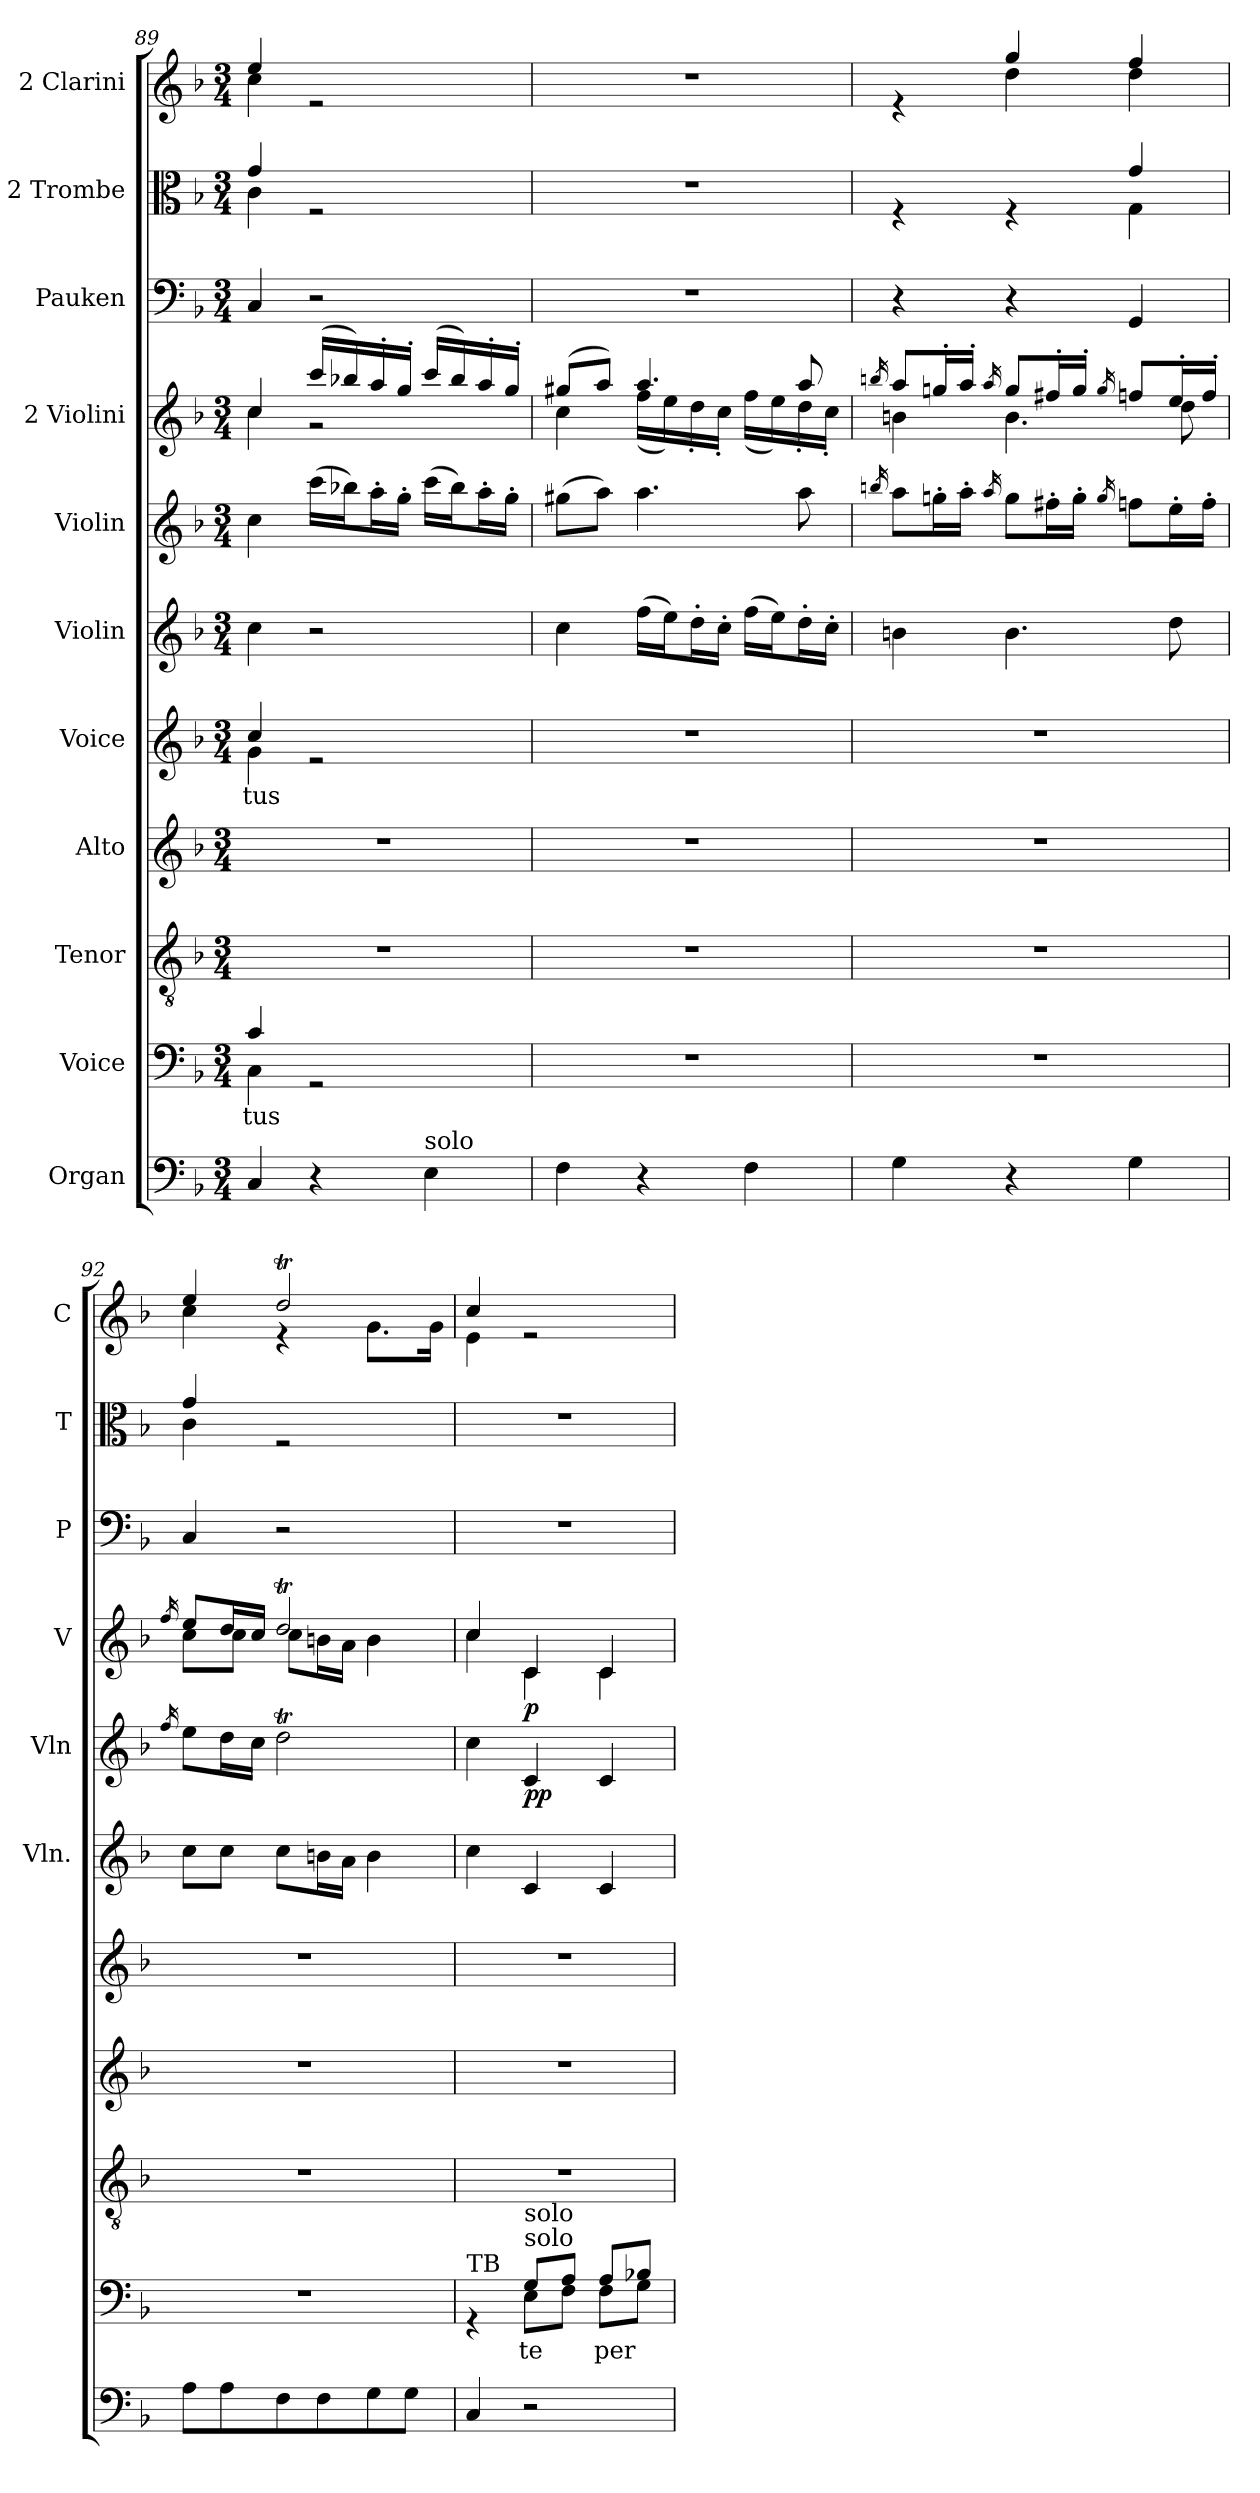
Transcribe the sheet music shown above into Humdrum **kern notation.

**kern	**kern	**text	**kern	**kern	**kern	**text	**kern	**kern	**dynam	**kern	**dynam	**kern	**kern	**kern
*part11	*part10	*part10	*part9	*part8	*part7	*part7	*part6	*part5	*part5	*part4	*part4	*part3	*part2	*part1
*staff11	*staff10	*staff10	*staff9	*staff8	*staff7	*staff7	*staff6	*staff5	*staff5	*staff4	*staff4	*staff3	*staff2	*staff1
*I"Organ	*I"Voice	*	*I"Tenor	*I"Alto	*I"Voice	*	*I"Violin	*I"Violin	*	*I"2 Violini	*	*I"Pauken	*I"2 Trombe	*I"2 Clarini
*	*	*	*	*	*	*	*I'Vln.	*I'Vln	*	*I'V	*	*I'P	*I'T	*I'C
!!LO:PB:g=z
*clefF4	*clefF4	*	*clefGv2	*clefG2	*clefG2	*	*clefG2	*clefG2	*	*clefG2	*	*clefF4	*clefC3	*clefG2
*k[b-]	*k[b-]	*	*k[b-]	*k[b-]	*k[b-]	*	*k[b-]	*k[b-]	*	*k[b-]	*	*k[b-]	*k[b-]	*k[b-]
*M3/4	*M3/4	*	*M3/4	*M3/4	*M3/4	*	*M3/4	*M3/4	*	*M3/4	*	*M3/4	*M3/4	*M3/4
=89	=89	=89	=89	=89	=89	=89	=89	=89	=89	=89	=89	=89	=89	=89
!	!	!LO:LY:b	!	!	!	!LO:LY:b	!	!	!	!	!	!	!	!
*	*^	*	*	*	*^	*	*	*	*	*^	*	*	*^	*^
4C/	4c/	4C\	-tus	2.r	2.r	4cc/	4g\	-tus	4cc\	4cc\	.	4cc/	4cc\	.	4C/	4g/	4c\	4ee/	4cc\
4r	2rGG	2ryy	.	.	.	2re	2ryy	.	2r	(16ccc\LL	.	(16ccc/LL	2r	.	2r	2rF	2ryy	2re	2ryy
.	.	.	.	.	.	.	.	.	.	16bb-X\J)	.	16bb-X/)	.	.	.	.	.	.	.
.	.	.	.	.	.	.	.	.	.	16aa'\L	.	16aa'/	.	.	.	.	.	.	.
.	.	.	.	.	.	.	.	.	.	16gg'\JJ	.	16gg'/JJ	.	.	.	.	.	.	.
!LO:TX:a:t=solo	!	!	!	!	!	!	!	!	!	!	!	!	!	!	!	!	!	!	!
4E\	.	.	.	.	.	.	.	.	.	(16ccc\LL	.	(16ccc/LL	.	.	.	.	.	.	.
.	.	.	.	.	.	.	.	.	.	16bb-\J)	.	16bb-/)	.	.	.	.	.	.	.
.	.	.	.	.	.	.	.	.	.	16aa'\L	.	16aa'/	.	.	.	.	.	.	.
.	.	.	.	.	.	.	.	.	.	16gg'\JJ	.	16gg'/JJ	.	.	.	.	.	.	.
*	*	*	*	*	*	*	*	*	*	*	*	*	*	*	*	*v	*v	*	*
*	*v	*v	*	*	*	*v	*v	*	*	*	*	*	*	*	*	*	*v	*v
=90	=90	=90	=90	=90	=90	=90	=90	=90	=90	=90	=90	=90	=90	=90	=90
4F\	2.r	.	2.r	2.r	2.r	.	4cc\	(8gg#X\L	.	(8gg#X/L	4cc\	.	2.r	2.r	2.r
.	.	.	.	.	.	.	.	8aa\J)	.	8aa/J)	.	.	.	.	.
4r	.	.	.	.	.	.	(16ff\LL	4.aa\	.	4.aa/	(16ff\LL	.	.	.	.
.	.	.	.	.	.	.	16ee\J)	.	.	.	16ee\)	.	.	.	.
.	.	.	.	.	.	.	16dd'\L	.	.	.	16dd'\	.	.	.	.
.	.	.	.	.	.	.	16cc'\JJ	.	.	.	16cc'\JJ	.	.	.	.
4F\	.	.	.	.	.	.	(16ff\LL	.	.	.	(16ff\LL	.	.	.	.
.	.	.	.	.	.	.	16ee\J)	.	.	.	16ee\)	.	.	.	.
.	.	.	.	.	.	.	16dd'\L	8aa\	.	8aa/	16dd'\	.	.	.	.
.	.	.	.	.	.	.	16cc'\JJ	.	.	.	16cc'\JJ	.	.	.	.
=91	=91	=91	=91	=91	=91	=91	=91	=91	=91	=91	=91	=91	=91	=91	=91
.	.	.	.	.	.	.	.	16qbbn/	.	16qbbn/	.	.	.	.	.
*	*	*	*	*	*	*	*	*	*	*	*	*	*	*^	*^
4G\	2.r	.	2.r	2.r	2.r	.	4bn\	8aa\L	.	8aa/L	4bn\	.	4r	4rF	2ryy	4re	4ryy
.	.	.	.	.	.	.	.	16ggn'\L	.	16ggn'/L	.	.	.	.	.	.	.
.	.	.	.	.	.	.	.	16aa'\JJ	.	16aa'/JJ	.	.	.	.	.	.	.
.	.	.	.	.	.	.	.	16qaa/	.	16qaa/	.	.	.	.	.	.	.
4r	.	.	.	.	.	.	4.b\	8gg\L	.	8gg/L	4.b\	.	4r	4rF	.	4gg/	4dd\
.	.	.	.	.	.	.	.	16ff#X'\L	.	16ff#X'/L	.	.	.	.	.	.	.
.	.	.	.	.	.	.	.	16gg'\JJ	.	16gg'/JJ	.	.	.	.	.	.	.
.	.	.	.	.	.	.	.	16qgg/	.	16qgg/	.	.	.	.	.	.	.
4G\	.	.	.	.	.	.	.	8ffn\L	.	8ffn/L	.	.	4GG/	4g/	4G\	4ff/	4dd\
.	.	.	.	.	.	.	8dd\	16ee'\L	.	16ee'/L	8dd\	.	.	.	.	.	.
.	.	.	.	.	.	.	.	16ff'\JJ	.	16ff'/JJ	.	.	.	.	.	.	.
=92	=92	=92	=92	=92	=92	=92	=92	=92	=92	=92	=92	=92	=92	=92	=92	=92	=92
.	.	.	.	.	.	.	.	16qff/	.	16qff/	.	.	.	.	.	.	.
8A\L	2.r	.	2.r	2.r	2.r	.	8cc\L	8ee\L	.	8ee/L	8cc\L	.	4C/	4g/	4c\	4ee/	4cc\
8A\	.	.	.	.	.	.	8cc\J	16dd\L	.	16dd/L	8cc\J	.	.	.	.	.	.
.	.	.	.	.	.	.	.	16cc\JJ	.	16cc/JJ	.	.	.	.	.	.	.
8F\	.	.	.	.	.	.	8cc\L	2ddT\	.	2ddT/	8cc\L	.	2r	2rF	2ryy	2ddT/	4r
8F\	.	.	.	.	.	.	16bn\L	.	.	.	16bn\L	.	.	.	.	.	.
.	.	.	.	.	.	.	16a\JJ	.	.	.	16a\JJ	.	.	.	.	.	.
8G\	.	.	.	.	.	.	4b\	.	.	.	4b\	.	.	.	.	.	8.g\L
8G\J	.	.	.	.	.	.	.	.	.	.	.	.	.	.	.	.	.
.	.	.	.	.	.	.	.	.	.	.	.	.	.	.	.	.	16g\Jk
*	*	*	*	*	*	*	*	*	*	*	*	*	*	*v	*v	*	*
!!LO:LB:g=z	!!
=93	=93	=93	=93	=93	=93	=93	=93	=93	=93	=93	=93	=93	=93	=93	=93	=93
*	*^	*	*	*	*	*	*	*	*	*	*	*	*	*	*	*
!	!LO:TX:a:t=TB	!	!	!	!	!	!	!	!	!	!	!	!	!	!	!	!
4C/	4rGG	4ryy	.	2.r	2.r	2.r	.	4cc\	4cc\	.	4cc/	4cc\	.	2.r	2.r	4cc/	4e\
!	!LO:TX:a:t=solo	!	!	!	!	!	!	!	!	!	!	!	!	!	!	!	!
!	!LO:TX:a:t=solo	!	!	!	!	!	!	!	!	!	!	!	!	!	!	!	!
!	!	!	!LO:LY:b	!	!	!	!	!	!	!LO:DY:b	!	!	!	!	!	!	!
!	!	!	!	!	!	!	!	!	!	!LO:DY:n=1:b	!	!	!LO:DY:b	!	!	!	!
2r	8G/L	8E\L	te	.	.	.	.	4c/	4c/	p p	4c/	4c\	p	.	.	2re	2ryy
.	8A/J	8F\J	.	.	.	.	.	.	.	.	.	.	.	.	.	.	.
!	!	!	!LO:LY:b	!	!	!	!	!	!	!	!	!	!	!	!	!	!
.	8A/L	8F\L	per	.	.	.	.	4c/	4c/	.	4c/	4c\	.	.	.	.	.
.	8B-X/J	8G\J	.	.	.	.	.	.	.	.	.	.	.	.	.	.	.
*	*v	*v	*	*	*	*	*	*	*	*	*v	*v	*	*	*	*v	*v
=	=	=	=	=	=	=	=	=	=	=	=	=	=	=
*-	*-	*-	*-	*-	*-	*-	*-	*-	*-	*-	*-	*-	*-	*-
